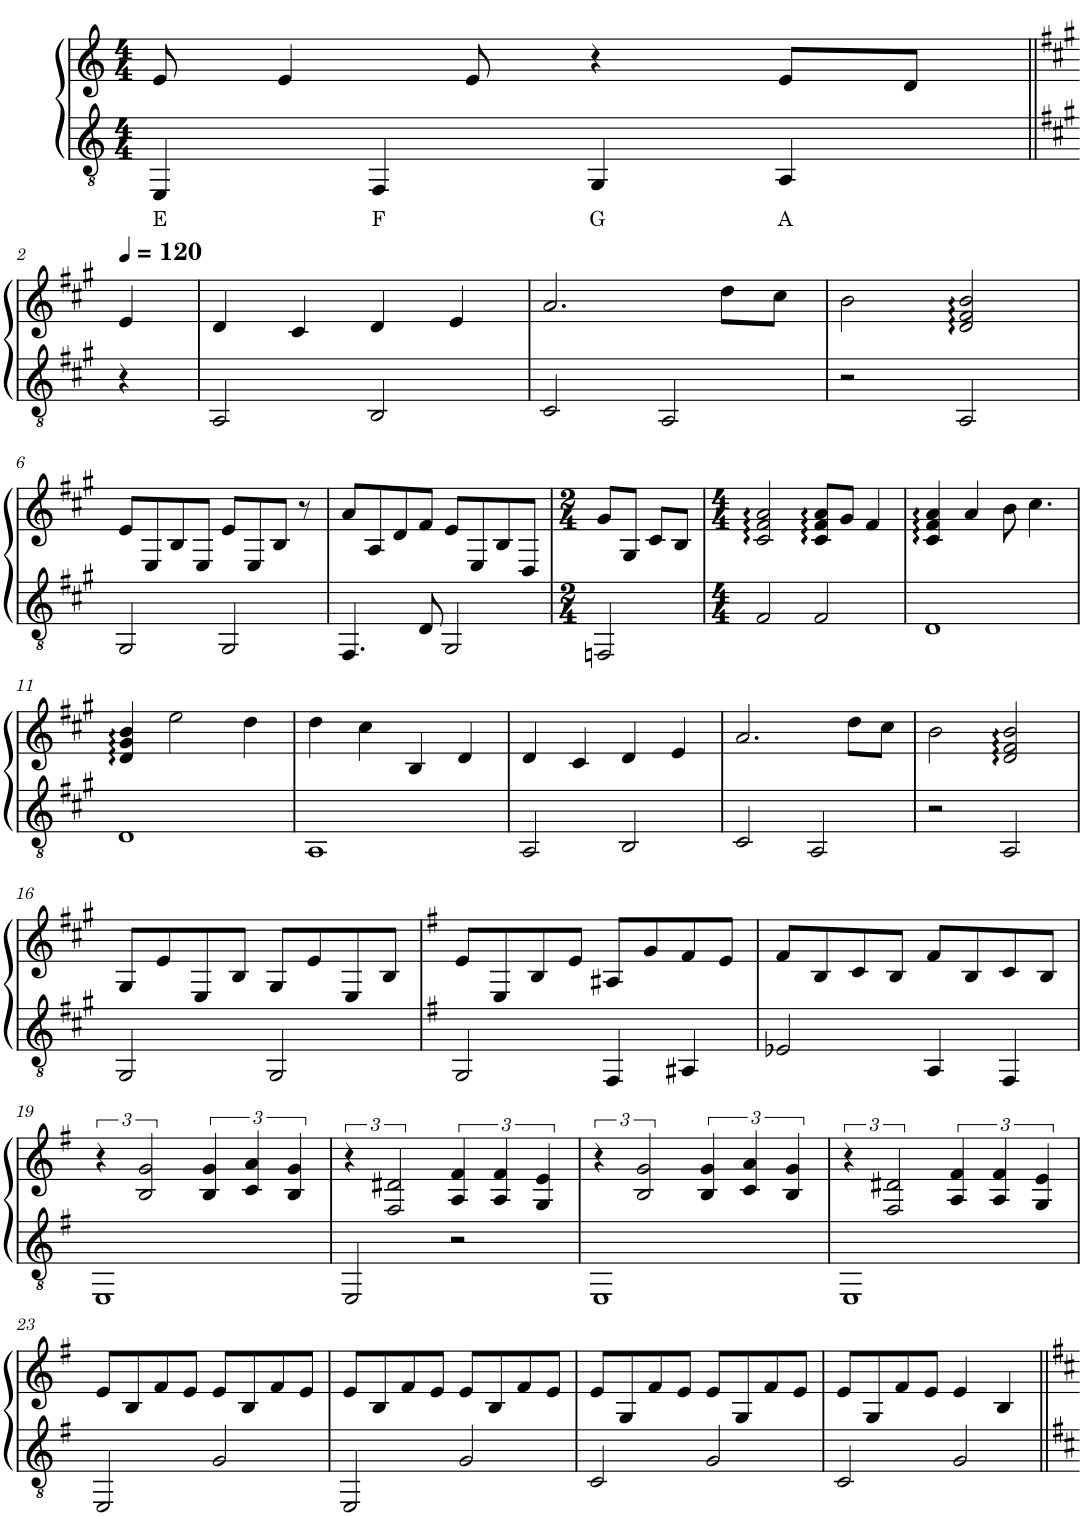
**kern	**text	**kern
*part1	*part1	*part1
*staff2	*staff2	*staff1
*I"Piano	*	*
*I'Pno.	*	*
*clefGv2	*	*clefG2
*k[]	*	*k[]
*M4/4	*	*M4/4
=1	=1	=1
!	!LO:LY:b	!
4EE/	E	8e/
.	.	4e/
!	!LO:LY:b	!
4FF/	F	.
.	.	8e/
!	!LO:LY:b	!
4GG/	G	4r
!	!LO:LY:b	!
4AA/	A	8e/L
.	.	8d/J
!!LO:LB:g=z
=2||	=2||	=2||
*k[f#c#g#]	*	*k[f#c#g#]
*	*	*MM120
4r	.	4e/
=3	=3	=3
2AA/	.	4d/
.	.	4c#/
2BB/	.	4d/
.	.	4e/
=4	=4	=4
2C#/	.	2.a/
2AA/	.	.
.	.	8dd\L
.	.	8cc#\J
=5	=5	=5
2r	.	2b\
2AA/	.	2d/ 2f#/ 2b/
!!LO:LB:g=z
=6	=6	=6
2GG#/	.	8e/L
.	.	8E/
.	.	8B/
.	.	8E/J
2GG#/	.	8e/L
.	.	8E/
.	.	8B/J
.	.	8r
=7	=7	=7
4.FF#/	.	8a/L
.	.	8A/
.	.	8d/
8D/	.	8f#/J
2GG#/	.	8e/L
.	.	8E/
.	.	8B/
.	.	8D/J
=8	=8	=8
*M2/4	*	*M2/4
2FFn/	.	8g#/L
.	.	8G#/J
.	.	8c#/L
.	.	8B/J
=9	=9	=9
*M4/4	*	*M4/4
2F#/	.	2c#/ 2f#/ 2a/
2F#/	.	8c#/ 8f#/ 8a/L
.	.	8g#/J
.	.	4f#/
=10	=10	=10
1D	.	4c#/ 4f#/ 4a/
.	.	4a/
.	.	8b\
.	.	4.cc#\
!!LO:LB:g=z
=11	=11	=11
1D	.	4d/ 4g#/ 4b/
.	.	2ee\
.	.	4dd\
=12	=12	=12
1AA	.	4dd\
.	.	4cc#\
.	.	4B/
.	.	4d/
=13	=13	=13
2AA/	.	4d/
.	.	4c#/
2BB/	.	4d/
.	.	4e/
=14	=14	=14
2C#/	.	2.a/
2AA/	.	.
.	.	8dd\L
.	.	8cc#\J
=15	=15	=15
2r	.	2b\
2AA/	.	2d/ 2f#/ 2b/
!!LO:LB:g=z
=16	=16	=16
2GG#/	.	8G#/L
.	.	8e/
.	.	8E/
.	.	8B/J
2GG#/	.	8G#/L
.	.	8e/
.	.	8E/
.	.	8B/J
=17	=17	=17
*k[f#]	*	*k[f#]
2GG/	.	8e/L
.	.	8E/
.	.	8B/
.	.	8e/J
4FF#/	.	8A#X/L
.	.	8g/
4AA#X/	.	8f#/
.	.	8e/J
=18	=18	=18
2E-X/	.	8f#/L
.	.	8B/
.	.	8c/
.	.	8B/J
4AA/	.	8f#/L
.	.	8B/
4FF#/	.	8c/
.	.	8B/J
!!LO:LB:g=z
=19	=19	=19
1EE	.	6r
.	.	3B/ 3g/
.	.	6B/ 6g/
.	.	6c/ 6a/
.	.	6B/ 6g/
=20	=20	=20
2EE/	.	6r
.	.	3F#/ 3d#X/
2r	.	6A/ 6f#/
.	.	6A/ 6f#/
.	.	6G/ 6e/
=21	=21	=21
1EE	.	6r
.	.	3B/ 3g/
.	.	6B/ 6g/
.	.	6c/ 6a/
.	.	6B/ 6g/
=22	=22	=22
1EE	.	6r
.	.	3F#/ 3d#X/
.	.	6A/ 6f#/
.	.	6A/ 6f#/
.	.	6G/ 6e/
!!LO:LB:g=z
=23	=23	=23
2EE/	.	8e/L
.	.	8B/
.	.	8f#/
.	.	8e/J
2G/	.	8e/L
.	.	8B/
.	.	8f#/
.	.	8e/J
=24	=24	=24
2EE/	.	8e/L
.	.	8B/
.	.	8f#/
.	.	8e/J
2G/	.	8e/L
.	.	8B/
.	.	8f#/
.	.	8e/J
=25	=25	=25
2C/	.	8e/L
.	.	8G/
.	.	8f#/
.	.	8e/J
2G/	.	8e/L
.	.	8G/
.	.	8f#/
.	.	8e/J
=26	=26	=26
2C/	.	8e/L
.	.	8G/
.	.	8f#/
.	.	8e/J
2G/	.	4e/
.	.	4B/
=||	=||	=||
*-	*-	*-
